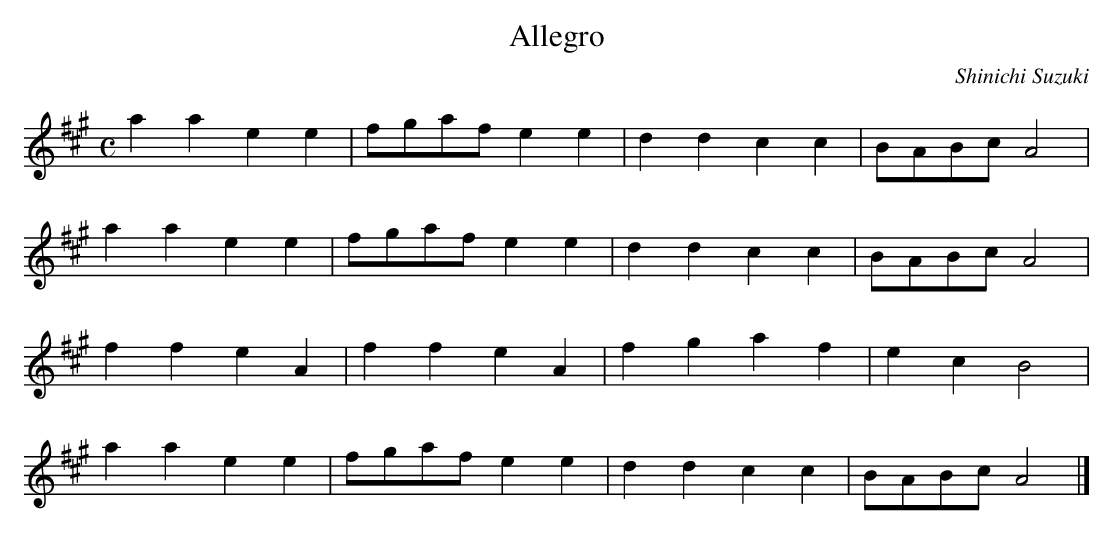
X:1
T: Allegro
C: Shinichi Suzuki
M: C
L: 1/8
K: A
V: 1
a2a2e2e2 | fgafe2e2 | d2d2c2c2 | BABcA4 |
a2a2e2e2 | fgafe2e2 | d2d2c2c2 | BABcA4 |
f2f2e2A2 | f2f2e2A2 | f2g2a2f2 | e2c2B4 |
a2a2e2e2 | fgafe2e2 | d2d2c2c2 | BABcA4 |]
